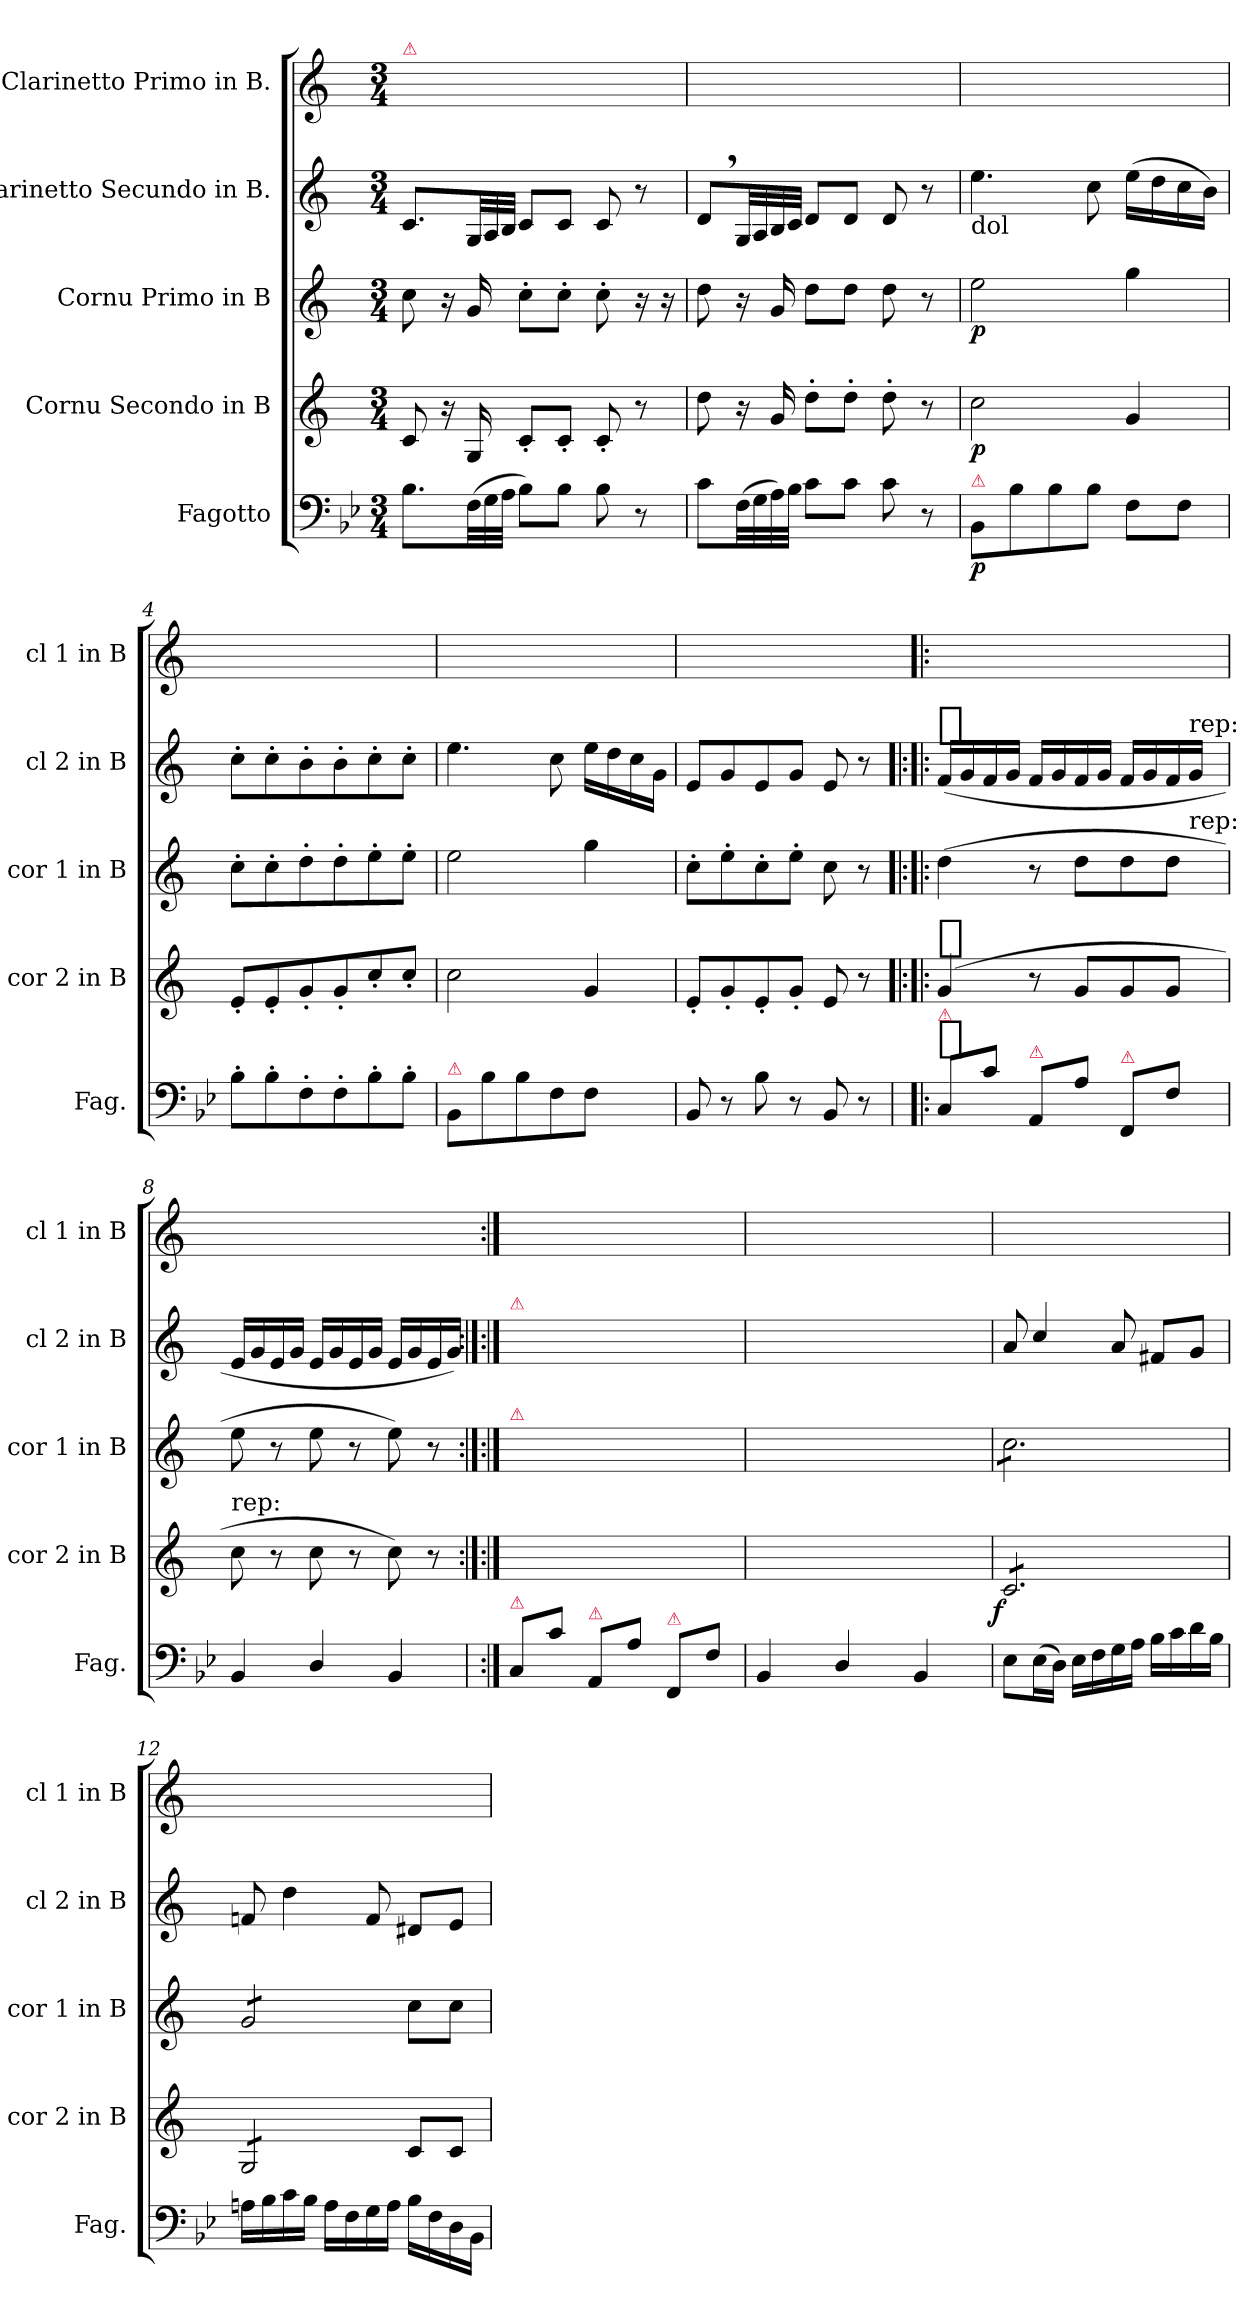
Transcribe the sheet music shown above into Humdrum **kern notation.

**kern	**dynam	**kern	**dynam	**kern	**dynam	**kern	**dynam	**kern
*part5	*part5	*part4	*part4	*part3	*part3	*part2	*part2	*part1
*staff5	*staff5	*staff4	*staff4	*staff3	*staff3	*staff2	*staff2	*staff1
*I"Fagotto	*	*I"Cornu Secondo in B	*	*I"Cornu Primo in B	*	*I"Clarinetto Secundo in B.	*	*I"Clarinetto Primo in B.
*I'Fag.	*	*I'cor 2 in B	*	*I'cor 1 in B	*	*I'cl 2 in B	*	*I'cl 1 in B
*clefF4	*	*clefG2	*	*clefG2	*	*clefG2	*	*clefG2
*	*	*ITrd1c2	*	*ITrd1c2	*	*ITrd1c2	*	*ITrd1c2
*k[b-e-]	*	*k[b-e-]	*	*k[b-e-]	*	*k[b-e-]	*	*k[b-e-]
*M3/4	*	*M3/4	*	*M3/4	*	*M3/4	*	*M3/4
=1	=1	=1	=1	=1	=1	=1	=1	=1
!	!	!	!	!	!	!	!	!LO:TX:a:color=crimson:t=⚠
8.B-\L	.	8B-/	for	8b-\	for	8.B-/L	for	2.ryy
.	.	16r	.	16r	.	.	.	.
*Xtuplet	*	*	*	*	*	*Xtuplet	*	*
(48F\LL	.	16F/	.	16f/	.	48F/LL	.	.
48G\	.	.	.	.	.	48G/	.	.
48A\JJJ	.	.	.	.	.	48A/JJJ	.	.
8B-\L)	.	8B-'/L	.	8b-'\L	.	8B-/L	.	.
8B-\J	.	8B-'/J	.	8b-'\J	.	8B-/J	.	.
8B-\	.	8B-'/	.	8b-'\	.	8B-/	.	.
8r	.	8r	.	16r	.	8r	.	.
.	.	.	.	16r	.	.	.	.
=2	=2	=2	=2	=2	=2	=2	=2	=2
8c\L	.	8cc\	.	8cc\	.	8c,</L	.	2.ryy
(32F\LL	.	16r	.	16r	.	32F/LL	.	.
32G\	.	.	.	.	.	32G/	.	.
32A\)	.	16f/	.	16f/	.	32A/	.	.
32B-\JJJ	.	.	.	.	.	32B-/JJJ	.	.
8c\L	.	8cc'\L	.	8cc\L	.	8c/L	.	.
8c\J	.	8cc'\J	.	8cc\J	.	8c/J	.	.
8c\	.	8cc'\	.	8cc\	.	8c/	.	.
8r	.	8r	.	8r	.	8r	.	.
=3	=3	=3	=3	=3	=3	=3	=3	=3
!	!	!	!	!	!	!LO:TX:b:t=dol	!	!
!LO:TX:a:color=crimson:t=⚠	!	!	!	!	!	!	!	!
8BB-/L	p	2b-\	p.	2dd\	p	4.dd\	.	2.ryy
8B-\	.	.	.	.	.	.	.	.
8B-\	.	.	.	.	.	.	.	.
8B-\J	.	.	.	.	.	8b-\	.	.
8F\L	.	4f/	.	4ff\	.	(16dd\LL	.	.
.	.	.	.	.	.	16cc\	.	.
8F\J	.	.	.	.	.	16b-\	.	.
.	.	.	.	.	.	16a\JJ)	.	.
=4	=4	=4	=4	=4	=4	=4	=4	=4
8B-'\L	.	8d'/L	.	8b-'\L	.	8b-'\L	.	2.ryy
8B-'\	.	8d'/	.	8b-'\	.	8b-'\	.	.
8F'\	.	8f'/	.	8cc'\	.	8a'\	.	.
8F'\	.	8f'/	.	8cc'\	.	8a'\	.	.
8B-'\	.	8b-'/	.	8dd'\	.	8b-'\	.	.
8B-'\J	.	8b-'/J	.	8dd'\J	.	8b-'\J	.	.
=5	=5	=5	=5	=5	=5	=5	=5	=5
!LO:TX:a:color=crimson:t=⚠	!	!	!	!	!	!	!	!
8BB-/L	.	2b-\	.	2dd\	.	4.dd\	.	2.ryy
8B-\	.	.	.	.	.	.	.	.
8B-\	.	.	.	.	.	.	.	.
8F\	.	.	.	.	.	8b-\	.	.
8F\J	.	4f/	.	4ff\	.	16dd\LL	.	.
.	.	.	.	.	.	16cc\	.	.
8ryy	.	.	.	.	.	16b-\	.	.
.	.	.	.	.	.	16f\JJ	.	.
=6	=6	=6	=6	=6	=6	=6	=6	=6
8BB-/	.	8d'/L	.	8b-'\L	.	8d/L	.	2.ryy
8r	.	8f'/	.	8dd'\	.	8f/	.	.
8B-\	.	8d'/	.	8b-'\	.	8d/	.	.
8r	.	8f'/J	.	8dd'\J	.	8f/J	.	.
8BB-/	.	8d/	.	8b-\	.	8d/	.	.
8r	.	8r	.	8r	.	8r	.	.
=7	=7!|:	=7!|:	=7!|:	=7!|:	=7!|:	=7!|:	=7!|:	=7!|:
!	!	!	!	!	!	!LO:TX:a:t=[segno]	!	!
!	!	!	!	!LO:TX:a:t=[segno]	!	!	!	!
!	!	!LO:TX:a:t=[segno]	!	!	!	!	!	!
!LO:TX:a:t=[segno]	!	!	!	!	!	!	!	!
!LO:TX:a:color=crimson:t=⚠	!	!	!	!	!	!	!	!
*	*	*	*	*^	*	*	*	*
8C/L	for	(>4f/	.	(4cc\	2ryy	.	(>16e-/LL	.	2.ryy
.	.	.	.	.	.	.	16f/	.	.
8c\J	.	.	.	.	.	.	16e-/	.	.
.	.	.	.	.	.	.	16f/JJ	.	.
!LO:TX:a:color=crimson:t=⚠	!	!	!	!	!	!	!	!	!
8AA/L	.	8r	.	8r	.	.	16e-/LL	.	.
.	.	.	.	.	.	.	16f/	.	.
8A\J	.	8f/L	.	8cc\L	.	.	16e-/	.	.
.	.	.	.	.	.	.	16f/JJ	.	.
!LO:TX:a:color=crimson:t=⚠	!	!	!	!	!	!	!	!	!
8FF/L	.	8f/	.	8cc\	8.ryy	.	16e-/LL	.	.
.	.	.	.	.	.	.	16f/	.	.
8F\J	.	8f/J	.	8cc\J	.	.	16e-/	.	.
!	!	!	!	!	!	!	!LO:TX:a:t=rep&colon;	!	!
!	!	!	!	!	!LO:TX:a:t=rep&colon;	!	!	!	!
.	.	.	.	.	16ryy	.	16f/JJ	.	.
=8	=8	=8	=8	=8	=8	=8	=8	=8	=8
!	!	!LO:TX:a:t=rep&colon;	!	!	!	!	!	!	!
*	*	*	*	*v	*v	*	*	*	*
4BB-/	.	8b-\	.	8dd\	.	16d/LL	.	2.ryy
.	.	.	.	.	.	16f/	.	.
.	.	8r	.	8r	.	16d/	.	.
.	.	.	.	.	.	16f/JJ	.	.
4D/	.	8b-\	.	8dd\	.	16d/LL	.	.
.	.	.	.	.	.	16f/	.	.
.	.	8r	.	8r	.	16d/	.	.
.	.	.	.	.	.	16f/JJ	.	.
4BB-/	.	8b-\)	.	8dd\)	.	16d/LL	.	.
.	.	.	.	.	.	16f/	.	.
.	.	8r	.	8r	.	16d/	.	.
.	.	.	.	.	.	16f/JJ)	.	.
=9	=9:|!	=9:|!	=9:|!	=9:|!	=9:|!	=9:|!	=9:|!	=9:|!
!	!	!	!	!	!	!LO:TX:a:color=crimson:t=⚠	!	!
!	!	!	!	!LO:TX:a:color=crimson:t=⚠	!	!	!	!
!LO:TX:a:color=crimson:t=⚠	!	!	!	!	!	!	!	!
8C/L	.	(>4f/yy	.	4cc\yy	.	16e-/LLyy	.	2.ryy
.	.	.	.	.	.	16f/yy	.	.
8c\J	.	.	.	.	.	16e-/yy	.	.
.	.	.	.	.	.	16f/JJyy	.	.
!LO:TX:a:color=crimson:t=⚠	!	!	!	!	!	!	!	!
8AA/L	.	8ryy	.	8ryy	.	16e-/LLyy	.	.
.	.	.	.	.	.	16f/yy	.	.
8A\J	.	8f/Lyy	.	8cc\Lyy	.	16e-/yy	.	.
.	.	.	.	.	.	16f/JJyy	.	.
!LO:TX:a:color=crimson:t=⚠	!	!	!	!	!	!	!	!
8FF/L	.	8f/yy	.	8cc\yy	.	16e-/LLyy	.	.
.	.	.	.	.	.	16f/yy	.	.
8F\J	.	8f/Jyy	.	8cc\Jyy	.	16e-/yy	.	.
.	.	.	.	.	.	16f/JJyy	.	.
=10	=10	=10	=10	=10	=10	=10	=10	=10
4BB-/	.	8b-\yy	.	8dd\yy	.	16d/LLyy	.	2.ryy
.	.	.	.	.	.	16f/yy	.	.
.	.	8ryy	.	8ryy	.	16d/yy	.	.
.	.	.	.	.	.	16f/JJyy	.	.
4D/	.	8b-\yy	.	8dd\yy	.	16d/LLyy	.	.
.	.	.	.	.	.	16f/yy	.	.
.	.	8ryy	.	8ryy	.	16d/yy	.	.
.	.	.	.	.	.	16f/JJyy	.	.
4BB-/	.	8b-\yy)	.	8dd\yy	.	16d/LLyy	.	.
.	.	.	.	.	.	16f/yy	.	.
.	.	8ryy	.	8ryy	.	16d/yy	.	.
.	.	.	.	.	.	16f/JJyy	.	.
=11	=11	=11	=11	=11	=11	=11	=11	=11
!	!	!	!LO:DY:rj	!	!	!	!	!
*	*	*tremolo	*	*	*	*	*	*
*	*	*	*	*tremolo	*	*	*	*
8E-\L	.	8B-/L	f	8b-\L	.	8g/	.	2.ryy
(16E-\L	.	8B-/	.	8b-\	.	4b-/	.	.
16D\JJ)	.	.	.	.	.	.	.	.
16E-\LL	.	8B-/	.	8b-\	.	.	.	.
16F\	.	.	.	.	.	.	.	.
16G\	.	8B-/	.	8b-\	.	8g/	.	.
16A\JJ	.	.	.	.	.	.	.	.
16B-\LL	.	8B-/	.	8b-\	.	8en/L	.	.
16c\	.	.	.	.	.	.	.	.
16d\	.	8B-/J	.	8b-\J	.	8f/J	.	.
16B-\JJ	.	.	.	.	.	.	.	.
=12	=12	=12	=12	=12	=12	=12	=12	=12
16An\LL	.	8F/L	.	8f/L	.	8e-X/	.	2.ryy
16B-\	.	.	.	.	.	.	.	.
16c\	.	8F/	.	8f/	.	4cc\	.	.
16B-\JJ	.	.	.	.	.	.	.	.
16A\LL	.	8F/	.	8f/	.	.	.	.
16F\	.	.	.	.	.	.	.	.
16G\	.	8F/J	.	8f/J	.	8e-/	.	.
*	*	*	*	*Xtremolo	*	*	*	*
*	*	*Xtremolo	*	*	*	*	*	*
16A\JJ	.	.	.	.	.	.	.	.
16B-\LL	.	8B-/L	.	8b-\L	.	8c#X/L	.	.
16F\	.	.	.	.	.	.	.	.
16D\	.	8B-/J	.	8b-\J	.	8d/J	.	.
16BB-\JJ	.	.	.	.	.	.	.	.
=	=	=	=	=	=	=	=	=
*-	*-	*-	*-	*-	*-	*-	*-	*-
